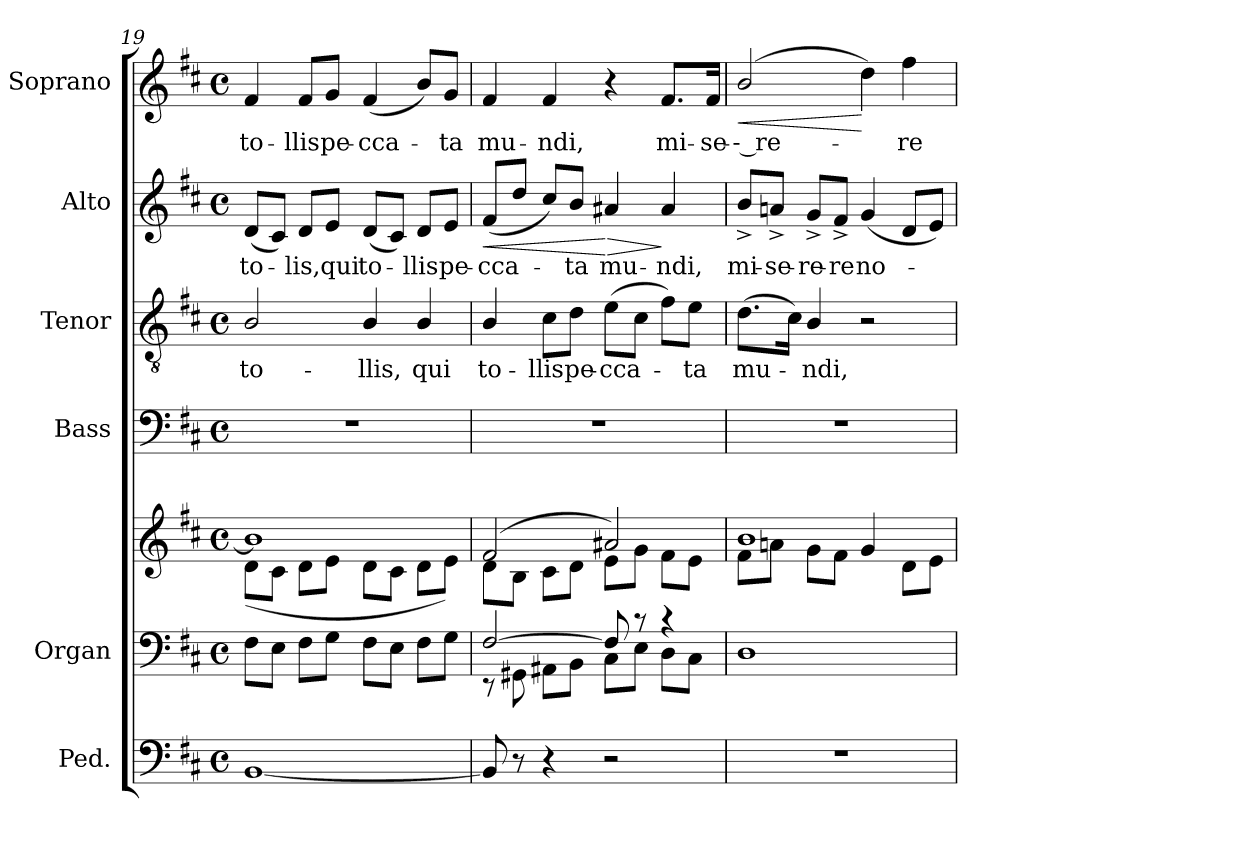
**kern	**kern	**kern	**kern	**kern	**text	**kern	**text	**dynam	**kern	**text	**dynam
*part6	*part5	*part5	*part4	*part3	*part3	*part2	*part2	*part2	*part1	*part1	*part1
*staff7	*staff6	*staff5	*staff4	*staff3	*staff3	*staff2	*staff2	*staff2	*staff1	*staff1	*staff1
*I"Ped.	*I"Organ	*	*I"Bass	*I"Tenor	*	*I"Alto	*	*	*I"Soprano	*	*
*	*I'Org.	*	*I'B.	*I'T.	*	*I'A.	*	*	*I'S.	*	*
*clefF4	*clefF4	*clefG2	*clefF4	*clefGv2	*	*clefG2	*	*	*clefG2	*	*
*	*	*	*	*ITrd7c12	*	*	*	*	*	*	*
*k[f#c#]	*k[f#c#]	*k[f#c#]	*k[f#c#]	*k[f#c#]	*	*k[f#c#]	*	*	*k[f#c#]	*	*
*D:	*D:	*D:	*D:	*D:	*	*D:	*	*	*D:	*	*
*M4/4	*M4/4	*M4/4	*M4/4	*M4/4	*	*M4/4	*	*	*M4/4	*	*
*met(c)	*met(c)	*met(c)	*met(c)	*met(c)	*	*met(c)	*	*	*met(c)	*	*
=19	=19	=19	=19	=19	=19	=19	=19	=19	=19	=19	=19
*	*	*^	*	*	*	*	*	*	*	*	*
!	!	!	!	!	!	!LO:LY:b:color=#000000	!	!	!	!	!	!
!	!	!	!	!	!	!	!	!LO:LY:b:color=#000000	!	!	!	!
!	!	!	!	!	!	!	!	!	!	!	!LO:LY:b:color=#000000	!
[1BBi	8F#i\L	1bi]	(8di\L	1r	2BBi/	to-	(8di/L	to-	.	4f#i/	to-	.
.	8Ei\J	.	8c#i\J	.	.	.	8c#i/J)	.	.	.	.	.
!	!	!	!	!	!	!	!	!LO:LY:b:color=#000000	!	!	!	!
!	!	!	!	!	!	!	!	!	!	!	!LO:LY:b:color=#000000	!
.	8F#i\L	.	8di\L	.	.	.	8di/L	-lis,	.	8f#i/L	-llis	.
!	!	!	!	!	!	!	!	!LO:LY:b:color=#000000	!	!	!	!
!	!	!	!	!	!	!	!	!	!	!	!LO:LY:b:color=#000000	!
.	8Gi\J	.	8ei\J	.	.	.	8ei/J	qui	.	8gi/J	pe-	.
!	!	!	!	!	!	!LO:LY:b:color=#000000	!	!	!	!	!	!
!	!	!	!	!	!	!	!	!LO:LY:b:color=#000000	!	!	!	!
!	!	!	!	!	!	!	!	!	!	!	!LO:LY:b:color=#000000	!
.	8F#i\L	.	8di\L	.	4BBi/	-llis,	(8di/L	to-	.	(4f#i/	-cca-	.
.	8Ei\J	.	8c#i\J	.	.	.	8c#i/J)	.	.	.	.	.
!	!	!	!	!	!	!LO:LY:b:color=#000000	!	!	!	!	!	!
!	!	!	!	!	!	!	!	!LO:LY:b:color=#000000	!	!	!	!
.	8F#i\L	.	8di\L	.	4BBi/	qui	8di/L	-llis	.	8bi/L)	.	.
!	!	!	!	!	!	!	!	!LO:LY:b:color=#000000	!	!	!	!
!	!	!	!	!	!	!	!	!	!	!	!LO:LY:b:color=#000000	!
.	8Gi\J	.	8ei\J)	.	.	.	8ei/J	pe-	.	8gi/J	-ta	.
=20	=20	=20	=20	=20	=20	=20	=20	=20	=20	=20	=20	=20
*	*^	*	*	*	*	*	*	*	*	*	*	*
!	!	!	!	!	!	!	!LO:LY:b:color=#000000	!	!	!	!	!	!
!	!	!	!	!	!	!	!	!	!LO:LY:b:color=#000000	!LO:HP:b	!	!	!
!	!	!	!	!	!	!	!	!	!	!	!	!LO:LY:b:color=#000000	!
8BBi/]	[2F#i/	8r	(2f#i/	8di\L	1r	4BBi/	to-	(8f#i/L	-cca-	<	4f#i/	mu-	.
8r	.	8GG#Xi\	.	8Bi\J	.	.	.	8ddi/J	.	.	.	.	.
!	!	!	!	!	!	!	!LO:LY:b:color=#000000	!	!	!	!	!	!
!	!	!	!	!	!	!	!	!	!	!	!	!LO:LY:b:color=#000000	!
4r	.	8AA#Xi\L	.	8c#i\L	.	8C#i\L	-llis	8cc#i/L)	.	.	4f#i/	-ndi,	.
!	!	!	!	!	!	!	!LO:LY:b:color=#000000	!	!	!	!	!	!
!	!	!	!	!	!	!	!	!	!LO:LY:b:color=#000000	!	!	!	!
.	.	8BBi\J	.	8di\J	.	8Di\J	pe-	8bi/J	-ta	.	.	.	.
!	!	!	!	!	!	!	!LO:LY:b:color=#000000	!	!	!	!	!	!
!	!	!	!	!	!	!	!	!	!LO:LY:b:color=#000000	!LO:HP:n=1:b	!	!	!
2r	8F#i/]	8C#i\L	2a#Xi/)	8ei\L	.	(8Ei\L	-cca-	4a#Xi/	mu-	[ >	4r	.	.
.	8r	8Ei\J	.	8gi\J	.	8C#i\J	.	.	.	.	.	.	.
!	!	!	!	!	!	!	!	!	!LO:LY:b:color=#000000	!	!	!	!
!	!	!	!	!	!	!	!	!	!	!	!	!LO:LY:b:color=#000000	!
.	4r	8Di\L	.	8f#i\L	.	8F#i\L)	.	4a#i/	-ndi,	]	8.f#i/L	mi-	.
!	!	!	!	!	!	!	!LO:LY:b:color=#000000	!	!	!	!	!	!
.	.	8C#i\J	.	8ei\J	.	8Ei\J	-ta	.	.	.	.	.	.
!	!	!	!	!	!	!	!	!	!	!	!	!LO:LY:b:color=#000000	!
.	.	.	.	.	.	.	.	.	.	.	16f#i/Jk	-se-	.
*	*v	*v	*	*	*	*	*	*	*	*	*	*	*
!!LO:LB:g=z
=21	=21	=21	=21	=21	=21	=21	=21	=21	=21	=21	=21	=21
!	!	!	!	!	!	!LO:LY:b:color=#000000	!	!	!	!	!	!
!	!	!	!	!	!	!	!	!LO:LY:b:color=#000000	!	!	!	!
!	!	!	!	!	!	!	!	!	!	!	!LO:LY:b:color=#000000	!LO:HP:b
1r	1Di	1bi	8f#i\L	1r	(8.Di\L	mu-	8b^i/L	mi-	.	(2bi/	-- re-	<
!	!	!	!	!	!	!	!	!LO:LY:b:color=#000000	!	!	!	!
.	.	.	8ani\J	.	.	.	8an^i/J	-se-	.	.	.	.
.	.	.	.	.	16C#i\Jk)	.	.	.	.	.	.	.
!	!	!	!	!	!	!LO:LY:b:color=#000000	!	!	!	!	!	!
!	!	!	!	!	!	!	!	!LO:LY:b:color=#000000	!	!	!	!
.	.	.	8gi\L	.	4BBi/	-ndi,	8g^i/L	-re-	.	.	.	.
!	!	!	!	!	!	!	!	!LO:LY:b:color=#000000	!	!	!	!
.	.	.	8f#i\J	.	.	.	8f#^i/J	-re	.	.	.	.
!	!	!	!	!	!	!	!	!LO:LY:b:color=#000000	!	!	!	!
.	.	.	4gi/	.	2r	.	(4gi/	no-	.	4ddi\)	.	[
!	!	!	!	!	!	!	!	!	!	!	!LO:LY:b:color=#000000	!
.	.	.	8di\L	.	.	.	8di/L	.	.	4ff#i\	-re	.
.	.	.	8ei\J	.	.	.	8ei/J)	.	.	.	.	.
*	*	*v	*v	*	*	*	*	*	*	*	*	*
=	=	=	=	=	=	=	=	=	=	=	=
*-	*-	*-	*-	*-	*-	*-	*-	*-	*-	*-	*-
